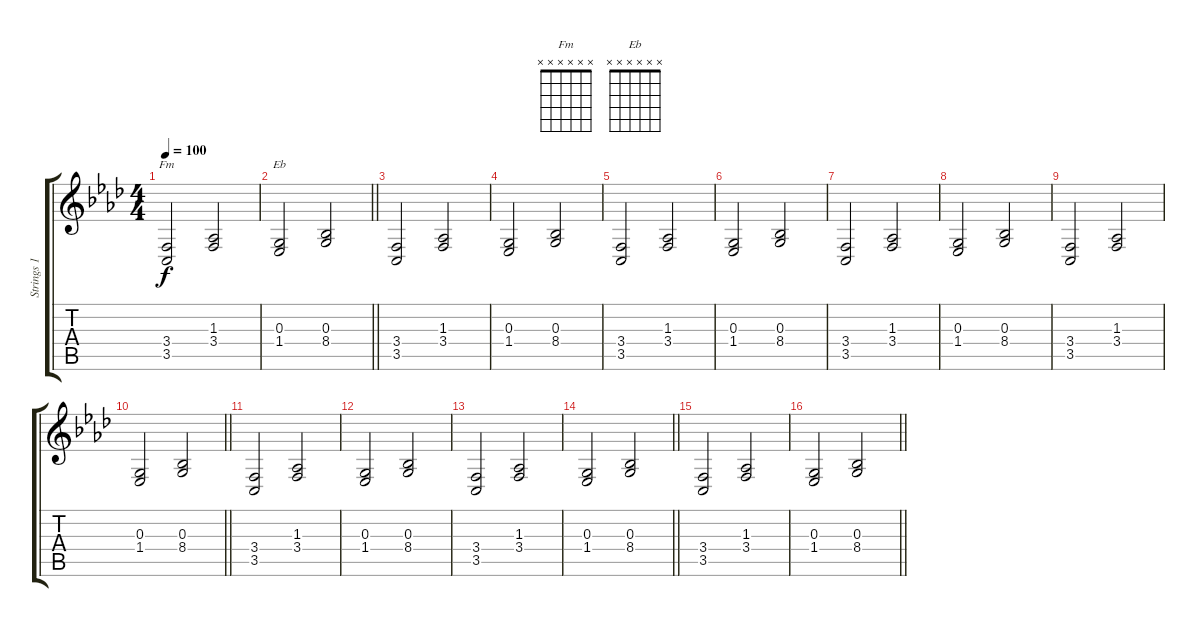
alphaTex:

\track ("Strings 1" "Strings 1") {instrument synthstrings1}
\staff {score tabs}
\tuning (E4 B3 G3 D3 A2 E2) {hide}
\chord ("Fm" x x x x x x)
\chord ("Eb" x x x x x x)
\ts (4 4)
\tempo 100
\clef g2
\ks ab
(3.4 3.5).2{ch "Fm" dy f} (1.3 3.4).2 |
\barLineRight lightlight
(0.3 1.4).2{ch "Eb"} (0.3 8.4).2 |
(3.4 3.5).2 (1.3 3.4).2 |
(0.3 1.4).2 (0.3 8.4).2 |
(3.4 3.5).2 (1.3 3.4).2 |
(0.3 1.4).2 (0.3 8.4).2 |
(3.4 3.5).2 (1.3 3.4).2 |
(0.3 1.4).2 (0.3 8.4).2 |
(3.4 3.5).2 (1.3 3.4).2 |
\barLineRight lightlight
(0.3 1.4).2 (0.3 8.4).2 |
(3.4 3.5).2 (1.3 3.4).2 |
(0.3 1.4).2 (0.3 8.4).2 |
(3.4 3.5).2 (1.3 3.4).2 |
\barLineRight lightlight
(0.3 1.4).2 (0.3 8.4).2 |
(3.4 3.5).2 (1.3 3.4).2 |
\barLineRight lightlight
(0.3 1.4).2 (0.3 8.4).2
